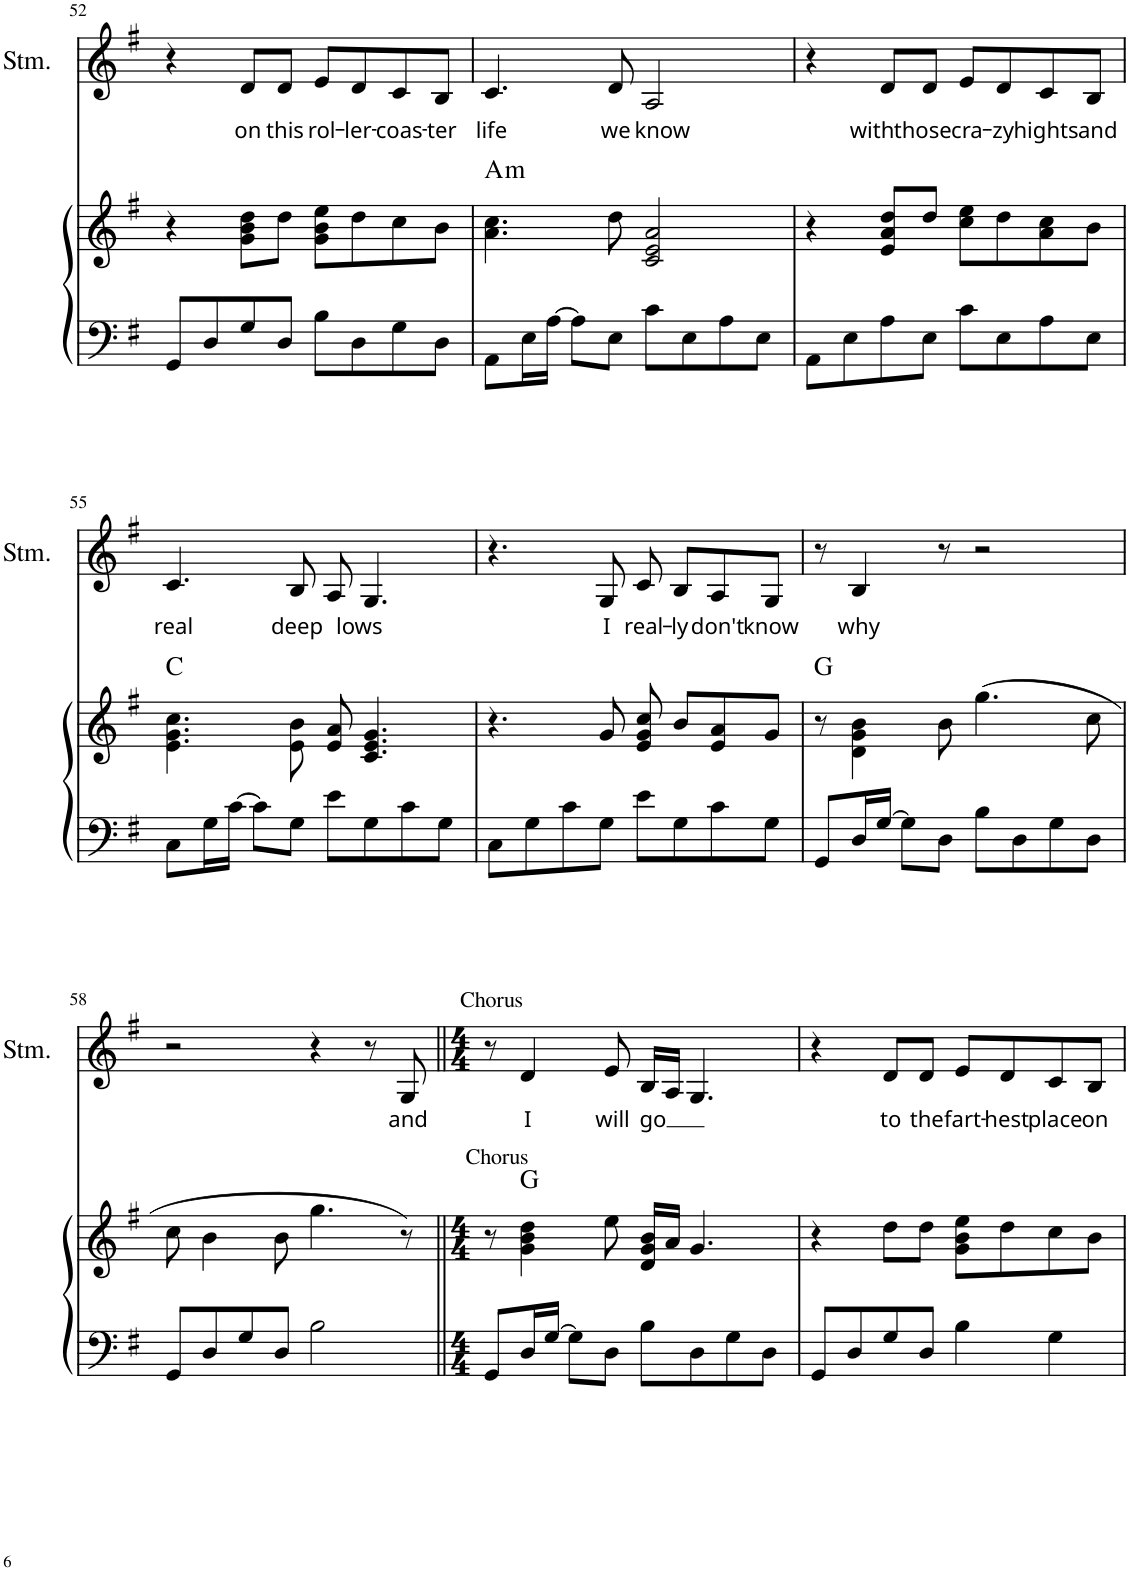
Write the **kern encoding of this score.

**kern	**kern	**harte	**kern	**text
*part2	*part2	*part2	*part1	*part1
*staff3	*staff2	*	*staff1	*staff1
*I"Piano	*	*	*I"Stem	*
*I'Pno	*	*	*I'Stm.	*
!!LO:PB:g=z
*clefF4	*clefG2	*	*clefG2	*
*k[f#]	*k[f#]	*	*k[f#]	*
*M4/4	*M4/4	*	*M4/4	*
=52	=52	=52	=52	=52
8GG/L	4r	.	4r	.
8D/	.	.	.	.
!	!	!	!	!LO:LY:b
8G/	8g\ 8b\ 8dd\L	.	8d/L	on
!	!	!	!	!LO:LY:b
8D/J	8dd\J	.	8d/J	this
!	!	!	!	!LO:LY:b
8B\L	8g\ 8b\ 8ee\L	.	8e/L	rol-
!	!	!	!	!LO:LY:b
8D\	8dd\	.	8d/	-ler-
!	!	!	!	!LO:LY:b
8G\	8cc\	.	8c/	-coas-
!	!	!	!	!LO:LY:b
8D\J	8b\J	.	8B/J	-ter
=53	=53	=53	=53	=53
!	!	!LO:H:kt=m	!	!LO:LY:b
8AA\L	4.a\ 4.cc\	A:min	4.c/	life
16E\L	.	.	.	.
[16A\JJ	.	.	.	.
8A\L]	.	.	.	.
!	!	!	!	!LO:LY:b
8E\J	8dd\	.	8d/	we
!	!	!	!	!LO:LY:b
8c\L	2c/ 2e/ 2a/	.	2A/	know
8E\	.	.	.	.
8A\	.	.	.	.
8E\J	.	.	.	.
=54	=54	=54	=54	=54
8AA\L	4r	.	4r	.
8E\	.	.	.	.
!	!	!	!	!LO:LY:b
8A\	8e/ 8a/ 8dd/L	.	8d/L	with
!	!	!	!	!LO:LY:b
8E\J	8dd/J	.	8d/J	those
!	!	!	!	!LO:LY:b
8c\L	8cc\ 8ee\L	.	8e/L	cra-
!	!	!	!	!LO:LY:b
8E\	8dd\	.	8d/	-zy
!	!	!	!	!LO:LY:b
8A\	8a\ 8cc\	.	8c/	hights
!	!	!	!	!LO:LY:b
8E\J	8b\J	.	8B/J	and
!!LO:LB:g=z
=55	=55	=55	=55	=55
!	!	!	!	!LO:LY:b
8C\L	4.e\ 4.g\ 4.cc\	C:maj	4.c/	real
16G\L	.	.	.	.
[16c\JJ	.	.	.	.
8c\L]	.	.	.	.
!	!	!	!	!LO:LY:b
8G\J	8e\ 8b\	.	8B/	deep
!	!	!	!	!LO:LY:b
8e\L	8e/ 8a/	.	8A/	lows
8G\	4.c/ 4.e/ 4.g/	.	4.G/	.
8c\	.	.	.	.
8G\J	.	.	.	.
=56	=56	=56	=56	=56
8C\L	4.r	.	4.r	.
8G\	.	.	.	.
8c\	.	.	.	.
!	!	!	!	!LO:LY:b
8G\J	8g/	.	8G/	I
!	!	!	!	!LO:LY:b
8e\L	8e/ 8g/ 8cc/	.	8c/	real-
!	!	!	!	!LO:LY:b
8G\	8b/L	.	8B/L	-ly
!	!	!	!	!LO:LY:b
8c\	8e/ 8a/	.	8A/	don't
!	!	!	!	!LO:LY:b
8G\J	8g/J	.	8G/J	know
=57	=57	=57	=57	=57
8GG/L	8r	G:maj	8r	.
!	!	!	!	!LO:LY:b
16D/L	4d\ 4g\ 4b\	.	4B/	why
[16G/JJ	.	.	.	.
8G\L]	.	.	.	.
8D\J	8b\	.	8r	.
8B\L	(>4.gg\	.	2r	.
8D\	.	.	.	.
8G\	.	.	.	.
8D\J	8cc\	.	.	.
!!LO:LB:g=z
=58	=58	=58	=58	=58
8GG/L	8cc\	.	2r	.
8D/	4b\	.	.	.
8G/	.	.	.	.
8D/J	8b\	.	.	.
2B\	4.gg\	.	4r	.
.	.	.	8r	.
!	!	!	!	!LO:LY:b
.	8r)	.	8G/	and
=59||	=59||	=59||	=59||	=59||
*M4/4	*M4/4	*	*M4/4	*
8GG/L	8r	.	8r	.
!	!	!	!LO:TX:a:t=Chorus	!
!	!LO:TX:a:t=Chorus	!	!	!
!	!	!	!	!LO:LY:b
16D/L	4g\ 4b\ 4dd\	G:maj	4d/	I
[16G/JJ	.	.	.	.
8G\L]	.	.	.	.
!	!	!	!	!LO:LY:b
8D\J	8ee\	.	8e/	will
!	!	!	!	!LO:LY:b
8B\L	16d/ 16g/ 16b/LL	.	16B/LL	go
.	16a/JJ	.	16A/JJ	.
8D\	4.g/	.	4.G/	.
8G\	.	.	.	.
8D\J	.	.	.	.
=60	=60	=60	=60	=60
8GG/L	4r	.	4r	.
8D/	.	.	.	.
!	!	!	!	!LO:LY:b
8G/	8dd\L	.	8d/L	to
!	!	!	!	!LO:LY:b
8D/J	8dd\J	.	8d/J	the
!	!	!	!	!LO:LY:b
4B\	8g\ 8b\ 8ee\L	.	8e/L	fart-
!	!	!	!	!LO:LY:b
.	8dd\	.	8d/	-hest
!	!	!	!	!LO:LY:b
4G\	8cc\	.	8c/	place
!	!	!	!	!LO:LY:b
.	8b\J	.	8B/J	on
=	=	=	=	=
*-	*-	*-	*-	*-
